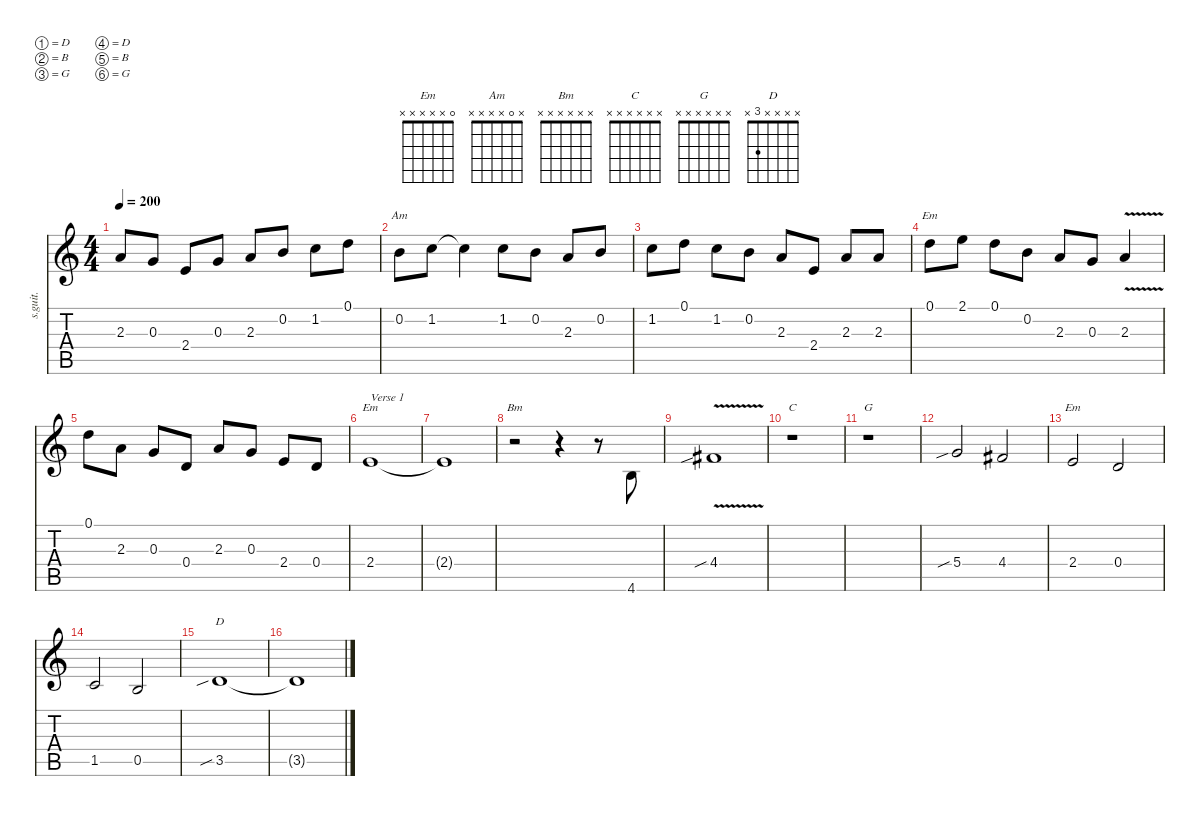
\defaultSystemsLayout 4
\hideDynamics
\bracketExtendMode nobrackets
\track ("Dobro" "s.guit.") {instrument acousticguitarsteel}
\staff {score tabs}
\tuning (D4 B3 G3 D3 B2 G2)
\chord ("Em" x x x 2 x x) {showfingering false}
\chord ("Am" x 0 x x x x) {showfingering false}
\chord ("Em" 0 x x x x x) {showfingering false}
\chord ("Bm" x x x x x x)
\chord ("C" x x x x x x)
\chord ("G" x x x x x x)
\chord ("D" x x x x 3 x) {showfingering false}
\ts (4 4)
\tempo 200
\clef g2
\ks c
2.3.8{dy mf beam Up} 0.3.8{beam Up} 2.4.8{beam Up} 0.3.8{beam Up} 2.3.8{beam Up} 0.2.8{beam Up} 1.2.8{beam Down} 0.1.8{beam Down} |
0.2.8{ch "Am" beam Down} 1.2.8{beam Down} 1.2{t}.4{beam Down} 1.2.8{beam Down} 0.2.8{beam Down} 2.3.8{beam Up} 0.2.8{beam Up} |
1.2.8{beam Down} 0.1.8{beam Down} 1.2.8{beam Down} 0.2.8{beam Down} 2.3.8{beam Up} 2.4.8{beam Up} 2.3.8{beam Up} 2.3.8{beam Up} |
0.1.8{ch "Em" beam Down} 2.1.8{beam Down} 0.1.8{beam Down} 0.2.8{beam Down} 2.3.8{beam Up} 0.3.8{beam Up} 2.3{v}.4{beam Up} |
0.1.8{beam Down} 2.3.8{beam Down} 0.3.8{beam Up} 0.4.8{beam Up} 2.3.8{beam Up} 0.3.8{beam Up} 2.4.8{beam Up} 0.4.8{beam Up} |
2.4.1{ch "Em" txt "Verse 1" beam Up} |
2.4{t}.1{beam Up} |
r.2{ch "Bm" beam Down} r.4{beam Down} r.8{beam Down} 4.6.8{beam Up} |
4.4{v sib acc #}.1{beam Up} |
r.1{ch "C" beam Down} |
r.1{ch "G" beam Down} |
5.4{sib}.2{beam Up} 4.4{acc #}.2{beam Up} |
2.4.2{ch "Em" beam Up} 0.4.2{beam Up} |
1.5.2{beam Up} 0.5.2{beam Up} |
3.5{sib}.1{ch "D" beam Up} |
3.5{t}.1{beam Up}
